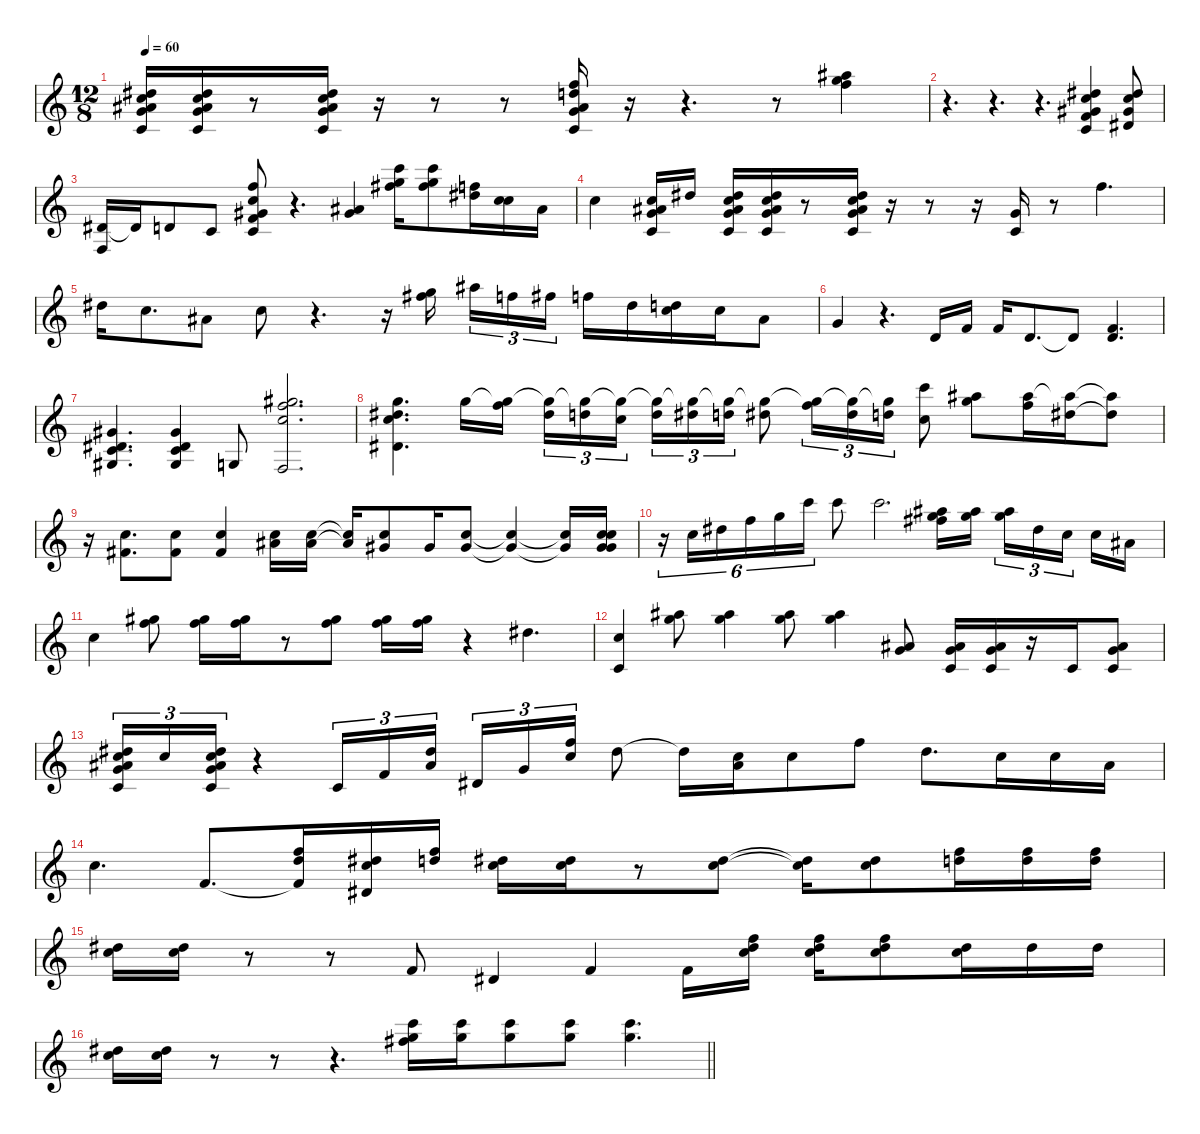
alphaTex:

\defaultSystemsLayout 4
\hideDynamics
\bracketExtendMode nobrackets
\singleTrackTrackNamePolicy hidden
\multiTrackTrackNamePolicy hidden
\otherSystemsTrackNameOrientation horizontal
\track ("Keyboard" "org.") {instrument drawbarorgan}
\staff {score}
\tuning (E5 B4 G4 D4 A3 E3)
\ts (12 8)
\tempo 60
\clef g2
\ks c
(4.2{acc #} 5.3 8.4{acc #} 10.5 8.6).16{dy f beam Up} (4.2{acc #} 5.3 8.4{acc #} 10.5 8.6).16{beam Up} r.8{beam Up} (4.2{acc #} 5.3 8.4{acc #} 10.5 8.6).16{beam Up} r.16{beam Up} r.8{beam Up} r.8{beam Up} (1.1 3.2 3.3{acc #} 5.4 3.5).16{beam Up} r.16{beam Up} r.4{d beam Up} r.8{beam Up} (6.1{acc #} 8.2 10.3).4{beam Down} |
r.4{d beam Down} r.4{d beam Down} r.4{d beam Down} (4.2{acc #} 5.3 6.4{acc #} 8.5 8.6).4{beam Up} (4.2{acc #} 5.3 6.4{acc #} 6.5{acc #}).8{beam Up} |
(1.4{acc #} 1.6).16{beam Up} 1.4{t acc #}.16{beam Up} 0.4.8{beam Up} 3.5.8{beam Up} (1.1 1.2 1.3{acc #} 3.4 3.5).8{beam Up} r.4{d beam Up} (3.3{acc #} 6.4{acc #}).4{beam Up} (8.1 8.2 11.3{acc #}).16{beam Down} (8.1 8.2 11.3{acc #}).8{beam Down} (1.1 4.2{acc #}).16{beam Down} (1.2 5.3).16{beam Down} 3.3{acc #}.16{beam Down} |
1.2.4{beam Down} (1.2 3.3{acc #} 5.4 3.5).16{beam Up} 4.2{acc #}.16{beam Up} (4.2{acc #} 5.3 8.4{acc #} 10.5 8.6).16{beam Up} (4.2{acc #} 5.3 8.4{acc #} 10.5 8.6).16{beam Up} r.8{beam Up} (4.2{acc #} 5.3 8.4{acc #} 10.5 8.6).16{beam Up} r.16{beam Up} r.8{beam Up} r.16{beam Up} (0.3 3.5).16{beam Up} r.8{beam Up} 1.1.4{d beam Down} |
4.2{acc #}.16{beam Down} 1.2.8{d beam Down} 3.3{acc #}.8{beam Down} 1.2.8{beam Down} r.4{d beam Down} r.16{beam Down} (3.1 7.2{acc #}).16{beam Down} 6.1{acc #}.16{tu (3 2) beam Down} 1.1.16{tu (3 2) beam Down} 2.1{acc #}.16{tu (3 2) beam Down} 1.1.16{beam Down} 4.2{acc #}.16{beam Down} (3.2 5.3).16{beam Down} 1.2.16{beam Down} 3.3{acc #}.8{beam Down} |
0.3.4{beam Up} r.4{d beam Up} 0.4.16{beam Up} 3.4.16{beam Up} 3.4.16{beam Up} 0.4.8{d beam Up} 0.4{t}.8{beam Up} (3.4 5.5).4{d beam Up} |
(1.3{acc #} 1.4{acc #} 3.5 4.6{acc #}).4{d beam Up} (1.3{acc #} 1.4{acc #} 3.5 4.6{acc #}).4{beam Up} 3.6.8{beam Up} (4.1{acc #} 6.2 5.3 1.6).2{d beam Up} |
(3.1 4.2{acc #} 5.3 1.4{acc #}).4{d beam Down} 3.1.16{beam Down} (6.2 3.1{t}).16{beam Down} (4.2{acc #} 3.1{t}).16{tu (3 2) beam Down} (3.2 3.1{t}).16{tu (3 2) beam Down} (1.2 3.1{t}).16{tu (3 2) beam Down} (3.2 3.1{t}).16{tu (3 2) beam Down} (4.2{acc #} 3.1{t}).16{tu (3 2) beam Down} (3.2 3.1{t}).16{tu (3 2) beam Down} (4.2{acc #} 3.1{t}).8{beam Down} (6.2 3.1{t}).16{tu (3 2) beam Down} (4.2{acc #} 3.1{t}).16{tu (3 2) beam Down} (3.1{t} 3.2).16{tu (3 2) beam Down} (8.1 1.2).8{beam Down} (6.1{acc #} 8.2).8{beam Down} (6.1{acc #} 6.2).16{beam Down} (4.2{acc #} 6.1{t acc #}).16{beam Down} (6.1{t acc #} 4.2{t acc #}).8{beam Down} |
r.16{beam Down} (1.2 4.4{acc #}).8{d beam Up} (1.2 4.4{acc #}).8{beam Up} (1.2 4.4{acc #}).4{beam Up} (1.2 3.3{acc #}).16{beam Down} (1.2 3.3{acc #}).16{beam Down} (1.2{t} 3.3{t acc #}).16{beam Up} (1.2 1.3{acc #}).8{beam Up} 1.3{acc #}.16{beam Up} (1.2 1.3{acc #}).8{beam Up} (1.2{t} 1.3{t acc #}).4{beam Up} (1.2{t} 1.3{t acc #}).16{beam Up} (1.2 5.3 6.4{acc #} 11.5{acc #}).16{beam Up} |
r.16{tu (6 4) beam Down} 1.2.16{tu (6 4) beam Down} 4.2{acc #}.16{tu (6 4) beam Down} 1.1.16{tu (6 4) beam Down} 3.1.16{tu (6 4) beam Down} 8.1.16{tu (6 4) beam Down} 8.1.8{beam Down} 8.1.2{d beam Down} (6.1{acc #} 8.2 11.3{acc #}).16{beam Down} (6.1{acc #} 8.2).16{beam Down} (6.1{acc #} 8.2).16{tu (3 2) beam Down} 4.2{acc #}.16{tu (3 2) beam Down} 1.2.16{tu (3 2) beam Down} 1.2.16{beam Down} 3.3{acc #}.16{beam Down} |
1.2.4{beam Down} (4.1{acc #} 6.2).8{beam Down} (4.1{acc #} 6.2).16{beam Down} (4.1{acc #} 6.2).16{beam Down} r.8{beam Down} (4.1{acc #} 6.2).8{beam Down} (4.1{acc #} 6.2).16{beam Down} (4.1{acc #} 6.2).16{beam Down} r.4{beam Down} 4.2{acc #}.4{d beam Down} |
(1.2 3.5).4{beam Up} (6.1{acc #} 8.2).8{beam Down} (6.1{acc #} 8.2).4{beam Down} (6.1{acc #} 8.2).8{beam Down} (6.1{acc #} 8.2).4{beam Down} (3.3{acc #} 5.4).8{beam Up} (3.3{acc #} 5.4 3.5).16{beam Up} (3.3{acc #} 5.4 3.5).16{beam Up} r.16{beam Up} 3.5.16{beam Up} (3.3{acc #} 5.4 3.5).8{beam Up} |
(4.2{acc #} 5.3 8.4{acc #} 10.5 8.6).16{tu (3 2) beam Up} 1.2.16{tu (3 2) beam Up} (4.2{acc #} 5.3 8.4{acc #} 10.5 8.6).16{tu (3 2) beam Up} r.4{beam Up} 3.5.16{tu (3 2) beam Up} 3.4.16{tu (3 2) beam Up} (4.2{acc #} 3.3{acc #}).16{tu (3 2) beam Up} 1.4{acc #}.16{tu (3 2) beam Up} 0.3.16{tu (3 2) beam Up} (1.1 1.2).16{tu (3 2) beam Up} 4.2{acc #}.8{beam Down} 4.2{t acc #}.16{beam Down} (1.2 3.3{acc #}).16{beam Down} 1.2.8{beam Down} 1.1.8{beam Down} 4.2{acc #}.8{d beam Down} 1.2.16{beam Down} 1.2.16{beam Down} 3.3{acc #}.16{beam Down} |
1.2.4{d beam Down} 3.4.8{d beam Up} (1.1 3.2 3.4{t}).16{beam Up} (4.2{acc #} 5.3 1.4{acc #}).16{beam Up} (1.1 3.2).16{beam Up} (4.2{acc #} 5.3).16{beam Down} (4.2{acc #} 5.3).16{beam Down} r.8{beam Down} (4.2{acc #} 5.3).8{beam Down} (4.2{t acc #} 5.3{t}).16{beam Down} (4.2{acc #} 5.3).8{beam Down} (1.1 3.2).16{beam Down} (1.1 3.2).16{beam Down} (1.1 3.2).16{beam Down} |
(4.2{acc #} 5.3).16{beam Down} (4.2{acc #} 5.3).16{beam Down} r.8{beam Down} r.8{beam Down} 3.4.8{beam Up} 1.4{acc #}.4{beam Up} 3.4.4{beam Up} 3.4.16{beam Down} (1.1 4.2{acc #} 5.3).16{beam Down} (1.1 4.2{acc #} 5.3).16{beam Down} (1.1 4.2{acc #} 5.3).8{beam Down} (4.2{acc #} 5.3).16{beam Down} 4.2{acc #}.16{beam Down} 4.2{acc #}.16{beam Down} |
\barLineRight lightlight
(4.2{acc #} 5.3).16{beam Down} (4.2{acc #} 5.3).16{beam Down} r.8{beam Down} r.8{beam Down} r.4{d beam Down} (8.1 8.2 11.3{acc #}).16{beam Down} (8.1 8.2).16{beam Down} (8.1 8.2).8{beam Down} (8.1 8.2).8{beam Down} (8.1 8.2).4{d beam Down}
